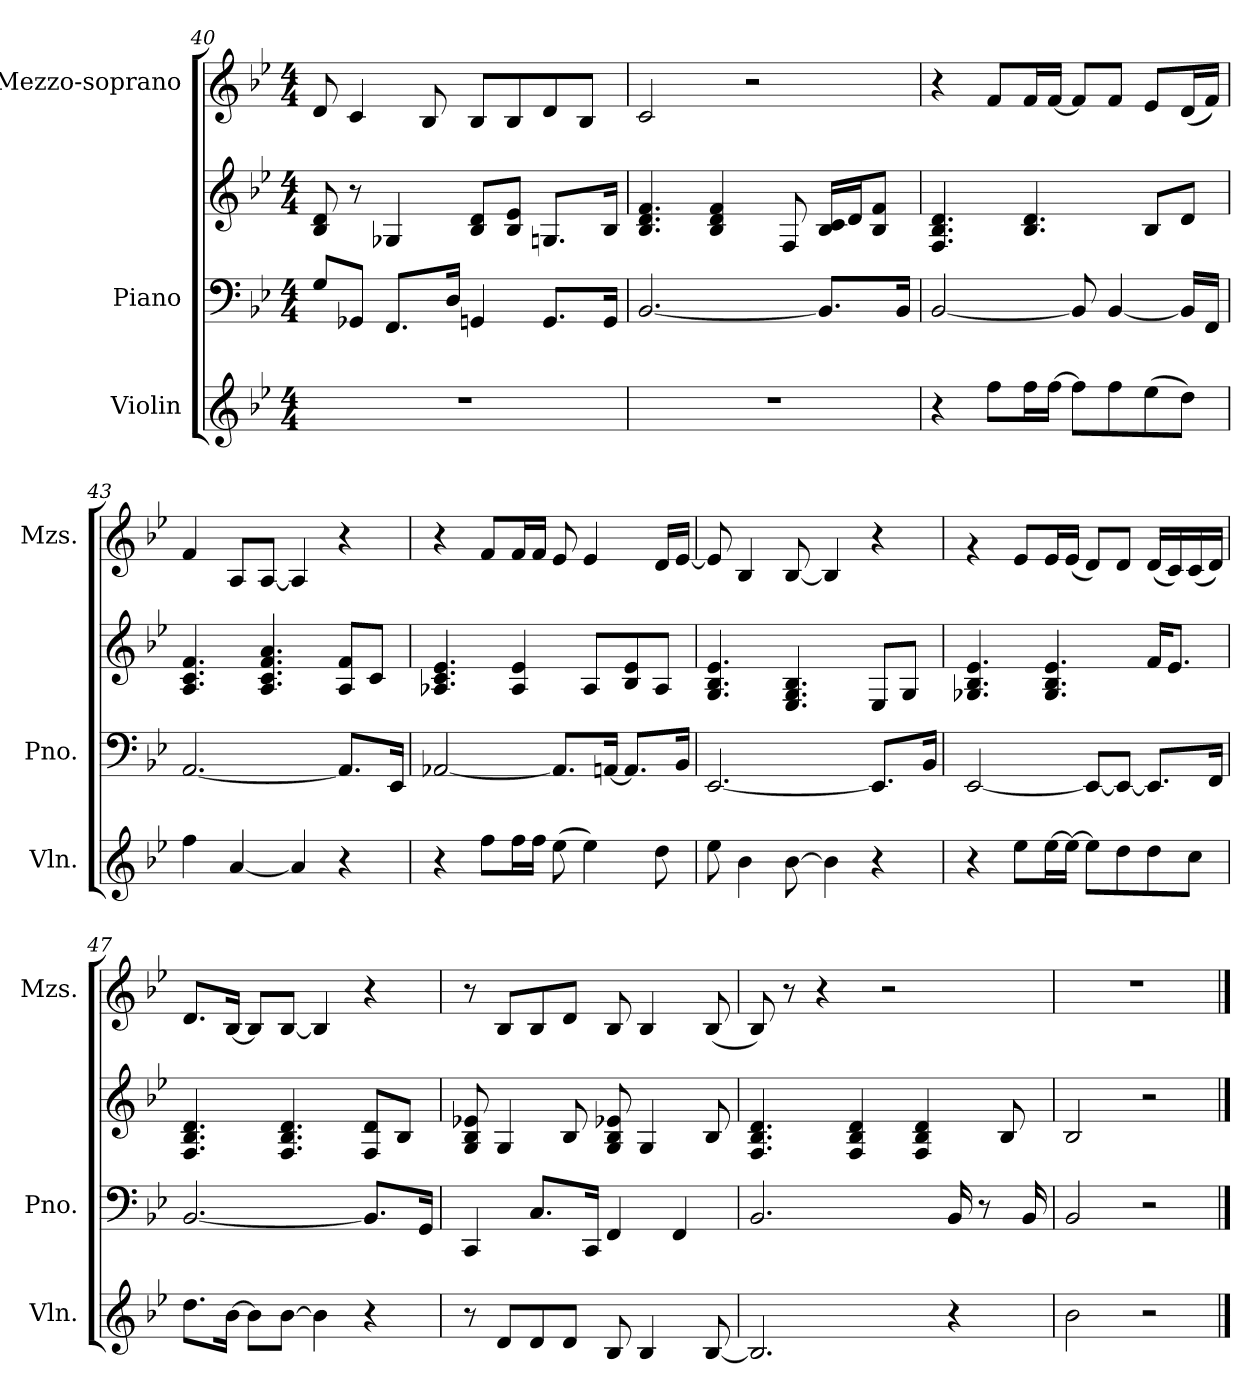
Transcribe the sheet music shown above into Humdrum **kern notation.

**kern	**kern	**kern	**kern
*part3	*part2	*part2	*part1
*staff4	*staff3	*staff2	*staff1
*I"Violin	*I"Piano	*	*I"Mezzo-soprano
*I'Vln.	*I'Pno.	*	*I'Mzs.
!!LO:LB:g=z
*clefG2	*clefF4	*clefG2	*clefG2
*k[b-e-]	*k[b-e-]	*k[b-e-]	*k[b-e-]
*M4/4	*M4/4	*M4/4	*M4/4
=40	=40	=40	=40
1r	8G/L	8B-/ 8d/	8d/
.	8GG-X/J	8r	4c/
.	8.FF/L	4G-X/	.
.	.	.	8B-/
.	16D/Jk	.	.
.	4GGn/	8B-/ 8d/L	8B-/L
.	.	8B-/ 8e-/J	8B-/
.	8.GG/L	8.Gn/L	8d/
.	.	.	8B-/J
.	16GG/Jk	16B-/Jk	.
=41	=41	=41	=41
1r	[2.BB-/	4.B-/ 4.d/ 4.f/	2c/
.	.	4B-/ 4d/ 4f/	.
.	.	.	2r
.	.	8F/	.
.	8.BB-/L]	16B-/ 16c/LL	.
.	.	16d/J	.
.	.	8B-/ 8f/J	.
.	16BB-/Jk	.	.
=42	=42	=42	=42
4r	[2BB-/	4.F/ 4.B-/ 4.d/	4r
8ff\L	.	.	8f/L
16ff\L	.	4.B-/ 4.d/	16f/L
[16ff\JJ	.	.	[16f/JJ
8ff\L]	8BB-/]	.	8f/L]
8ff\	[4BB-/	.	8f/J
(8ee-\	.	8B-/L	8e-/L
8dd\J)	16BB-/LL]	8d/J	(16d/L
.	16FF/JJ	.	16f/JJ)
=43	=43	=43	=43
4ff\	[2.AA/	4.A/ 4.c/ 4.f/	4f/
[4a/	.	.	8A/L
.	.	4.A/ 4.c/ 4.f/ 4.a/	[8A/J
4a/]	.	.	4A/]
4r	8.AA/L]	8A/ 8f/L	4r
.	.	8c/J	.
.	16EE-/Jk	.	.
!!LO:PB:g=z
=44	=44	=44	=44
4r	[2AA-X/	4.A-X/ 4.c/ 4.e-/	4r
8ff\L	.	.	8f/L
16ff\L	.	4A-/ 4e-/	16f/L
16ff\JJ	.	.	16f/JJ
(8ee-\	8.AA-/L]	.	8e-/
4ee-\)	.	8A-/L	4e-/
.	[16AAn/Jk	.	.
.	8.AA/L]	8B-/ 8e-/	.
8dd\	.	8A-/J	16d/LL
.	16BB-/Jk	.	[16e-/JJ
=45	=45	=45	=45
8ee-\	[2.EE-/	4.G/ 4.B-/ 4.e-/	8e-/]
4b-\	.	.	4B-/
[8b-\	.	4.E-/ 4.G/ 4.B-/	[8B-/
4b-\]	.	.	4B-/]
4r	8.EE-/L]	8E-/L	4r
.	.	8G/J	.
.	16BB-/Jk	.	.
=46	=46	=46	=46
4r	[2EE-/	4.G-X/ 4.B-/ 4.e-/	4rg
8ee-\L	.	.	8e-/L
[16ee-\L	.	4.G-/ 4.B-/ 4.e-/	16e-/L
16ee-\JJ_	.	.	(16e-/JJ
8ee-\L]	8EE-/L_	.	8d/L)
8dd\	8EE-/J_	.	8d/J
8dd\	8.EE-/L]	16f/KL	(16d/LL
.	.	8.e-/J	16c/)
8cc\J	.	.	(16c/
.	16FF/Jk	.	16d/JJ)
=47	=47	=47	=47
8.dd\L	[2.BB-/	4.F/ 4.B-/ 4.d/	8.d/L
[16b-\Jk	.	.	[16B-/Jk
8b-\L]	.	.	8B-/L]
[8b-\J	.	4.F/ 4.B-/ 4.d/	[8B-/J
4b-\]	.	.	4B-/]
4r	8.BB-/L]	8F/ 8d/L	4r
.	.	8B-/J	.
.	16GG/Jk	.	.
!!LO:LB:g=z
=48	=48	=48	=48
8r	4CC/	8G/ 8B-/ 8e-X/	8r
8d/L	.	4G/	8B-/L
8d/	8.C/L	.	8B-/
8d/J	.	8B-/	8d/J
.	16CC/Jk	.	.
8B-/	4FF/	8G/ 8B-/ 8e-X/	8B-/
4B-/	.	4G/	4B-/
.	4FF/	.	.
[8B-/	.	8B-/	(8B-/
=49	=49	=49	=49
2.B-/]	2.BB-/	4.F/ 4.B-/ 4.d/	8B-/)
.	.	.	8r
.	.	.	4r
.	.	4F/ 4B-/ 4d/	.
.	.	.	2r
.	.	4F/ 4B-/ 4d/	.
4r	16BB-/	.	.
.	8r	.	.
.	.	8B-/	.
.	16BB-/	.	.
=50	=50	=50	=50
2b-\	2BB-/	2B-/	1r
2r	2r	2r	.
==	==	==	==
*-	*-	*-	*-
